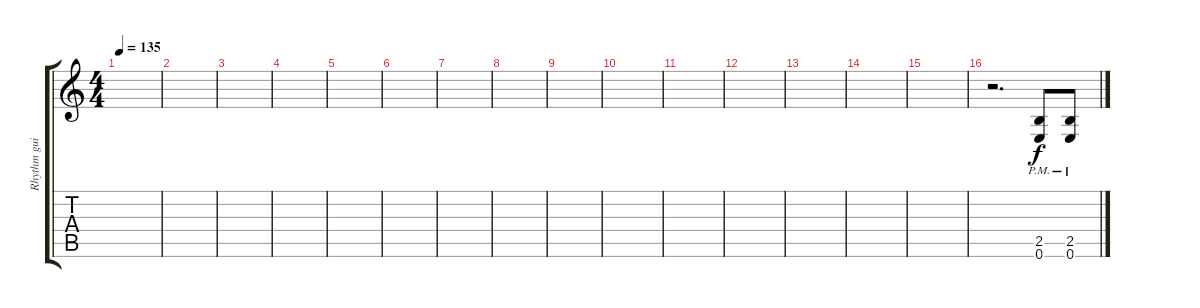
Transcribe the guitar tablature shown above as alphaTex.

\track ("Rhythm guitar" "Rhythm gui") {instrument distortionguitar}
\staff {score tabs}
\tuning (E4 B3 G3 D3 A2 E2) {hide}
\ts (4 4)
\tempo 135
\clef g2
\ks c
|
|
|
|
|
|
|
|
|
|
|
|
|
|
|
r.2{d} (2.5{pm} 0.6{pm}).8 (2.5{pm} 0.6{pm}).8
